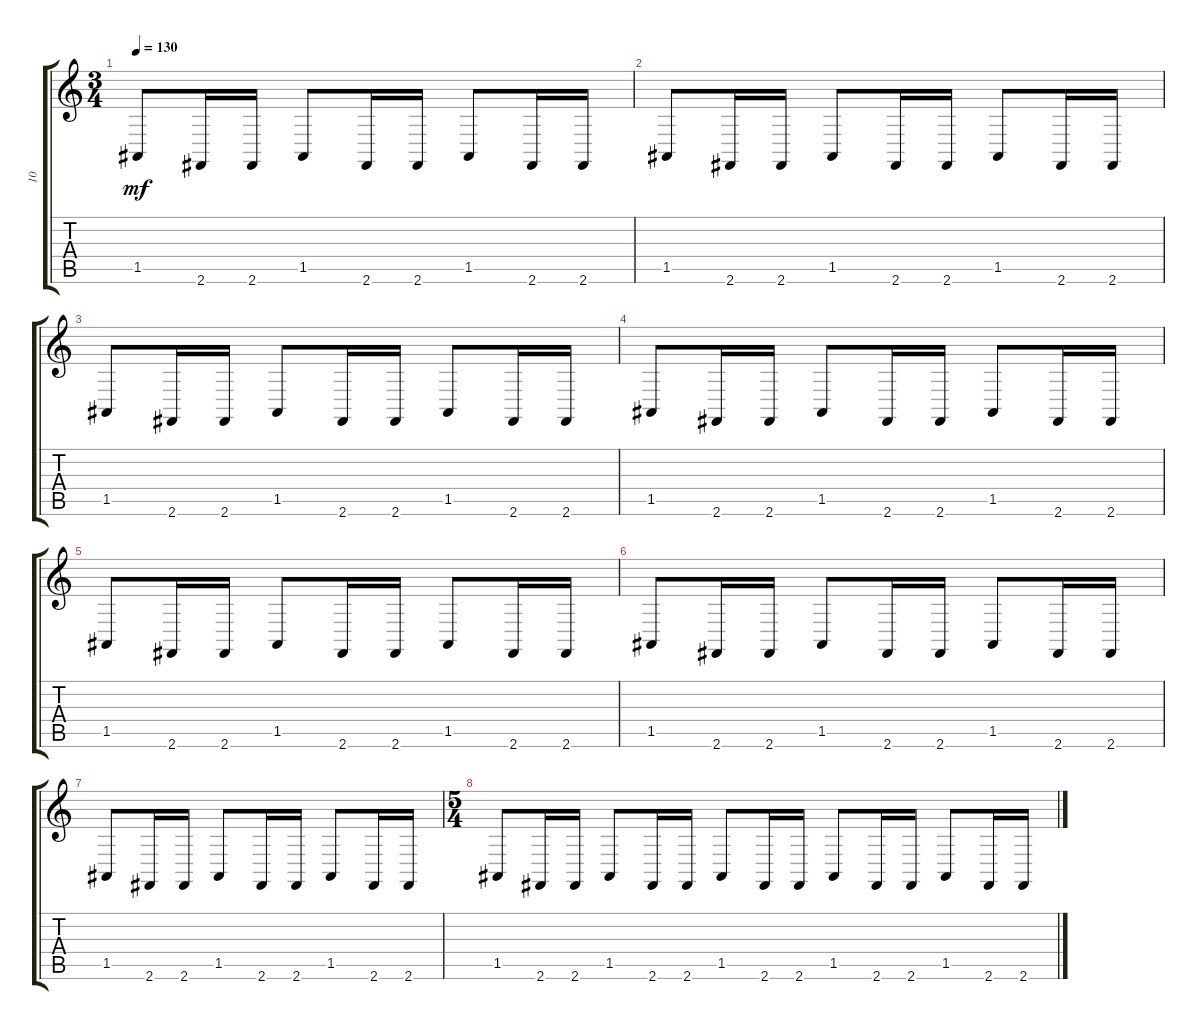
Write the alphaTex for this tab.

\track ("10" "10") {instrument acousticgrandpiano}
\staff {score tabs}
\tuning (E4 B3 G3 D3 A2 E2) {hide}
\ts (3 4)
\tempo 130
\clef g2
\ks c
1.5.8{dy mf} 2.6.16 2.6.16 1.5.8 2.6.16 2.6.16 1.5.8 2.6.16 2.6.16 |
1.5.8 2.6.16 2.6.16 1.5.8 2.6.16 2.6.16 1.5.8 2.6.16 2.6.16 |
1.5.8 2.6.16 2.6.16 1.5.8 2.6.16 2.6.16 1.5.8 2.6.16 2.6.16 |
1.5.8 2.6.16 2.6.16 1.5.8 2.6.16 2.6.16 1.5.8 2.6.16 2.6.16 |
1.5.8 2.6.16 2.6.16 1.5.8 2.6.16 2.6.16 1.5.8 2.6.16 2.6.16 |
1.5.8 2.6.16 2.6.16 1.5.8 2.6.16 2.6.16 1.5.8 2.6.16 2.6.16 |
1.5.8 2.6.16 2.6.16 1.5.8 2.6.16 2.6.16 1.5.8 2.6.16 2.6.16 |
\ts (5 4)
1.5.8 2.6.16 2.6.16 1.5.8 2.6.16 2.6.16 1.5.8 2.6.16 2.6.16 1.5.8 2.6.16 2.6.16 1.5.8 2.6.16 2.6.16
